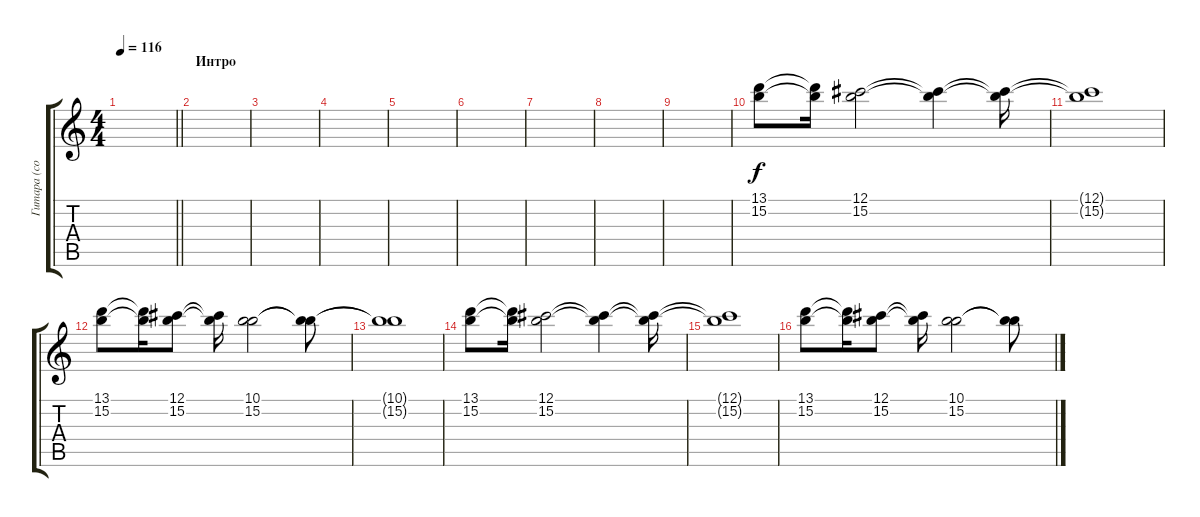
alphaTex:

\track ("Гитара (соло)" "Гитара (со") {instrument distortionguitar}
\staff {score tabs}
\tuning (Db4 Ab3 E3 B2 Gb2 B1) {hide}
\ts (4 4)
\tempo 116
\clef g2
\barLineRight lightlight
\ks c
|
\section ("" "Интро")
|
|
|
|
|
|
|
|
(13.1 15.2).8 (13.1{t} 15.2{t}).16 (12.1 15.2).2 (12.1{t} 15.2{t}).4 (12.1{t} 15.2{t}).16 |
(12.1{t} 15.2{t}).1 |
(13.1 15.2).8 (13.1{t} 15.2{t}).16 (12.1 15.2).8 (12.1{t} 15.2{t}).16 (10.1 15.2).2 (10.1{t} 15.2{t}).8 |
(10.1{t} 15.2{t}).1 |
(13.1 15.2).8 (13.1{t} 15.2{t}).16 (12.1 15.2).2 (12.1{t} 15.2{t}).4 (12.1{t} 15.2{t}).16 |
(12.1{t} 15.2{t}).1 |
(13.1 15.2).8 (13.1{t} 15.2{t}).16 (12.1 15.2).8 (12.1{t} 15.2{t}).16 (10.1 15.2).2 (10.1{t} 15.2{t}).8
